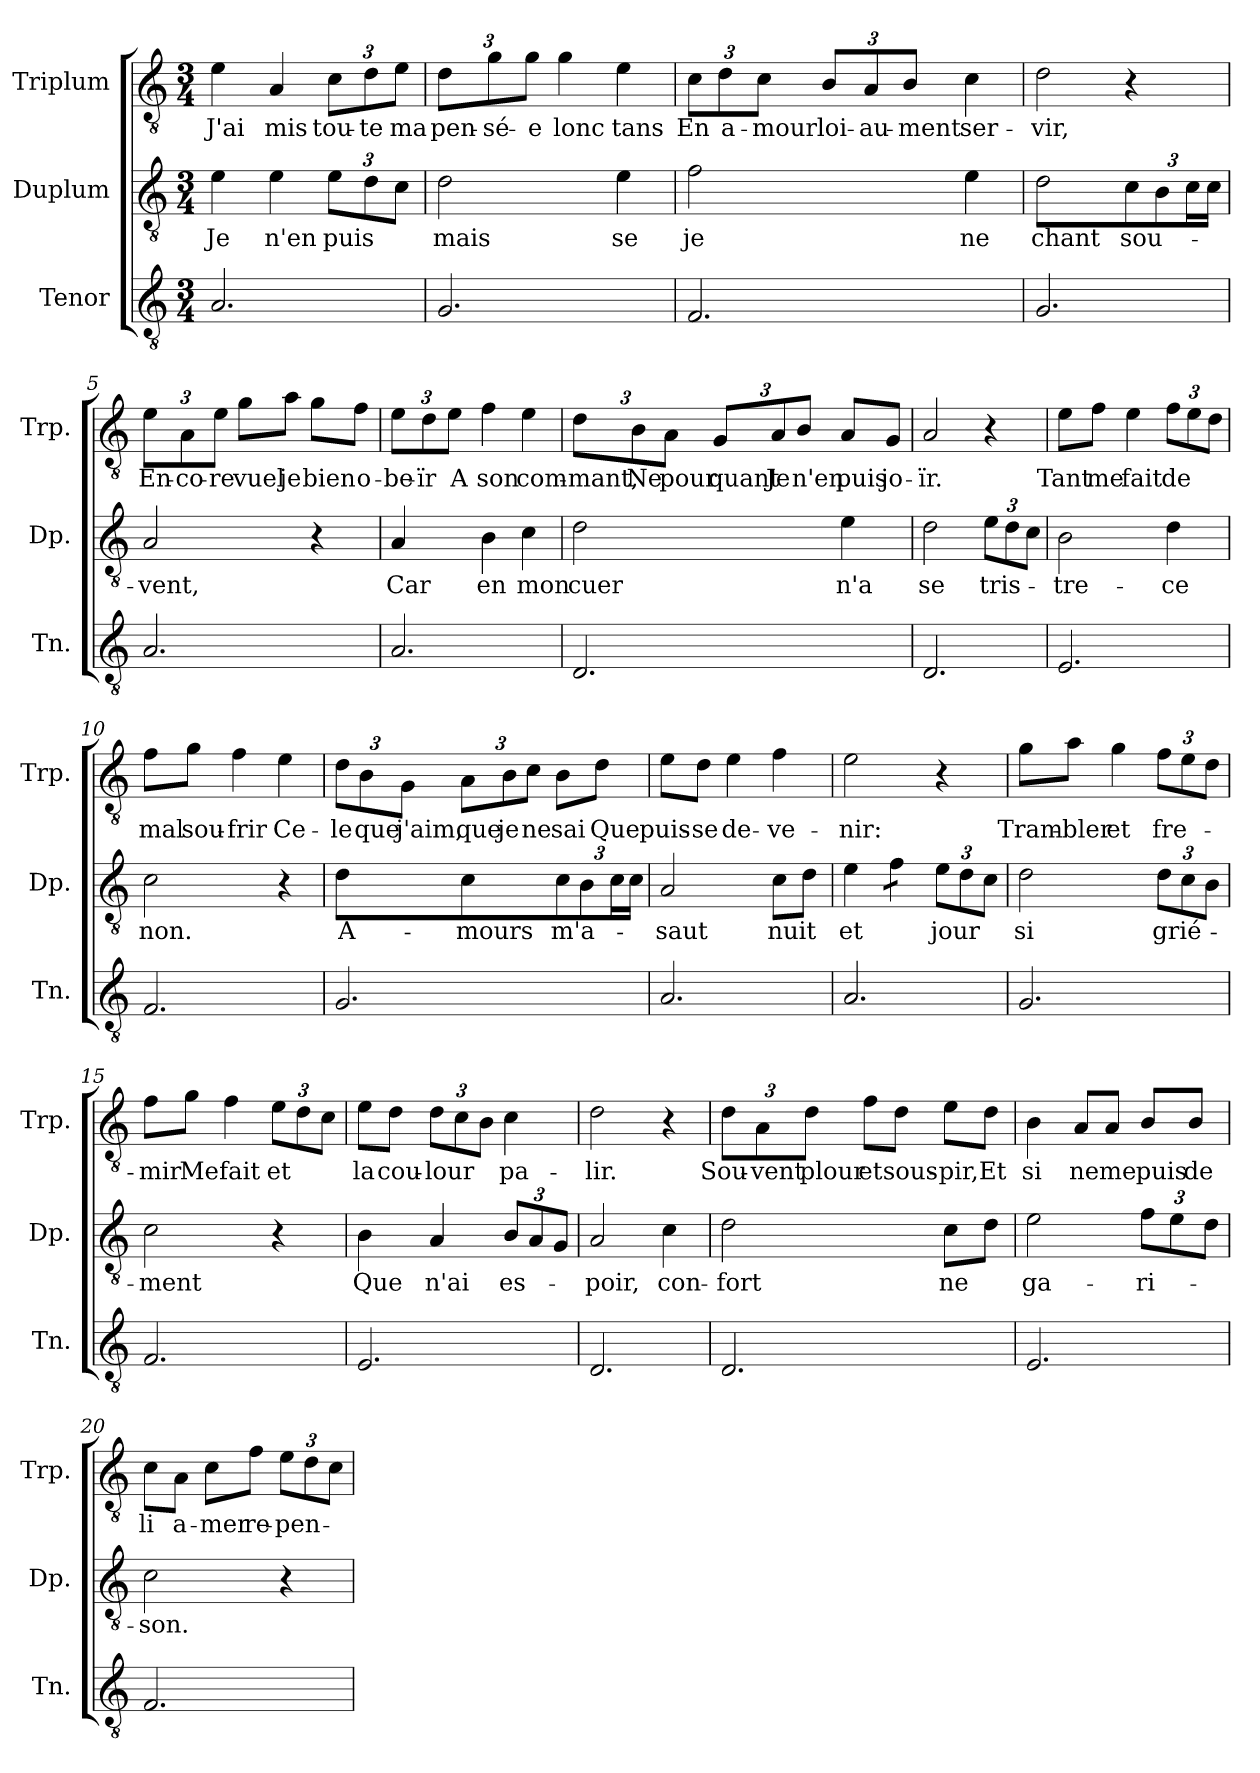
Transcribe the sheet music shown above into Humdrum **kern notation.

**kern	**kern	**text	**kern	**text
*part3	*part2	*part2	*part1	*part1
*staff3	*staff2	*staff2	*staff1	*staff1
*I"Tenor	*I"Duplum	*	*I"Triplum	*
*I'Tn.	*I'Dp.	*	*I'Trp.	*
*clefGv2	*clefGv2	*	*clefGv2	*
*k[]	*k[]	*	*k[]	*
*M3/4	*M3/4	*	*M3/4	*
=1	=1	=1	=1	=1
!	!	!LO:LY:b	!	!LO:LY:b
2.A/	4e\	Je	4e\	J'ai
!	!	!LO:LY:b	!	!LO:LY:b
.	4e\	n'en	4A/	mis
*	*Xbrackettup	*	*	*
!	!	!LO:LY:b	!	!
*	*	*	*Xbrackettup	*
!	!	!	!	!LO:LY:b
.	12e\L	puis	12c\L	tou-
!	!	!	!	!LO:LY:b
.	12d\	.	12d\	-te
!	!	!	!	!LO:LY:b
.	12c\J	.	12e\J	ma
=2	=2	=2	=2	=2
!	!	!LO:LY:b	!	!LO:LY:b
2.G/	2d\	mais	12d\L	pen-
!	!	!	!	!LO:LY:b
.	.	.	12g\	-sé-
!	!	!	!	!LO:LY:b
.	.	.	12g\J	-e
!	!	!	!	!LO:LY:b
.	.	.	4g\	lonc
!	!	!LO:LY:b	!	!LO:LY:b
.	4e\	se	4e\	tans
=3	=3	=3	=3	=3
!	!	!LO:LY:b	!	!LO:LY:b
2.F/	2f\	je	12c\L	En
!	!	!	!	!LO:LY:b
.	.	.	12d\	a-
!	!	!	!	!LO:LY:b
.	.	.	12c\J	-mour
!	!	!	!	!LO:LY:b
.	.	.	12B/L	loi-
!	!	!	!	!LO:LY:b
.	.	.	12A/	-au-
!	!	!	!	!LO:LY:b
.	.	.	12B/J	-ment
!	!	!LO:LY:b	!	!LO:LY:b
.	4e\	ne	4c\	ser-
=4	=4	=4	=4	=4
!	!	!LO:LY:b	!	!LO:LY:b
2.G/	2d\	chant	2d\	-vir,
!	!	!LO:LY:b	!	!
.	12c\L	sou-	4r	.
.	12B\	.	.	.
*	*tremolo	*	*	*
.	24c\	.	.	.
.	24c\JJ	.	.	.
*	*Xtremolo	*	*	*
!!LO:LB:g=z
=5	=5	=5	=5	=5
!	!	!LO:LY:b	!	!LO:LY:b
2.A/	2A/	-vent,	12e\L	En-
!	!	!	!	!LO:LY:b
.	.	.	12A\	-co-
!	!	!	!	!LO:LY:b
.	.	.	12e\J	-re
!	!	!	!	!LO:LY:b
.	.	.	8g\L	vuel
!	!	!	!	!LO:LY:b
.	.	.	8a\J	je
!	!	!	!	!LO:LY:b
.	4r	.	8g\L	bien
!	!	!	!	!LO:LY:b
.	.	.	8f\J	o-
=6	=6	=6	=6	=6
!	!	!LO:LY:b	!	!LO:LY:b
2.A/	4A/	Car	12e\L	-be-
!	!	!	!	!LO:LY:b
.	.	.	12d\	-ïr
!	!	!	!	!LO:LY:b
.	.	.	12e\J	A
!	!	!LO:LY:b	!	!LO:LY:b
.	4B\	en	4f\	son
!	!	!LO:LY:b	!	!LO:LY:b
.	4c\	mon	4e\	com-
=7	=7	=7	=7	=7
!	!	!LO:LY:b	!	!LO:LY:b
2.D/	2d\	cuer	12d\L	-mant,
!	!	!	!	!LO:LY:b
.	.	.	12B\	Ne
!	!	!	!	!LO:LY:b
.	.	.	12A\J	pour
!	!	!	!	!LO:LY:b
.	.	.	12G/L	quant
!	!	!	!	!LO:LY:b
.	.	.	12A/	Je
!	!	!	!	!LO:LY:b
.	.	.	12B/J	n'en
!	!	!LO:LY:b	!	!LO:LY:b
.	4e\	n'a	8A/L	puis
!	!	!	!	!LO:LY:b
.	.	.	8G/J	jo-
=8	=8	=8	=8	=8
!	!	!LO:LY:b	!	!LO:LY:b
2.D/	2d\	se	2A/	-ïr.
!	!	!LO:LY:b	!	!
.	12e\L	tris-	4r	.
.	12d\	.	.	.
.	12c\J	.	.	.
!!LO:LB:g=z
=9	=9	=9	=9	=9
!	!	!LO:LY:b	!	!LO:LY:b
2.E/	2B\	-tre-	8e\L	Tant
!	!	!	!	!LO:LY:b
.	.	.	8f\J	me
!	!	!	!	!LO:LY:b
.	.	.	4e\	fait
!	!	!LO:LY:b	!	!LO:LY:b
.	4d\	-ce	12f\L	de
.	.	.	12e\	.
.	.	.	12d\J	.
=10	=10	=10	=10	=10
!	!	!LO:LY:b	!	!LO:LY:b
2.F/	2c\	non.	8f\L	mal
!	!	!	!	!LO:LY:b
.	.	.	8g\J	sou-
!	!	!	!	!LO:LY:b
.	.	.	4f\	-frir
!	!	!	!	!LO:LY:b
.	4r	.	4e\	Ce-
=11	=11	=11	=11	=11
!	!	!LO:LY:b	!	!LO:LY:b
2.G/	4d\	A-	12d\L	-le
!	!	!	!	!LO:LY:b
.	.	.	12B\	que
!	!	!	!	!LO:LY:b
.	.	.	12G\J	j'aim,
!	!	!LO:LY:b	!	!LO:LY:b
.	4c\	-mours	12A\L	que
!	!	!	!	!LO:LY:b
.	.	.	12B\	je
!	!	!	!	!LO:LY:b
.	.	.	12c\J	ne
!	!	!LO:LY:b	!	!LO:LY:b
.	12c\L	m'a-	8B\L	sai
.	12B\	.	.	.
!	!	!	!	!LO:LY:b
.	.	.	8d\J	Que
*	*tremolo	*	*	*
.	24c\	.	.	.
.	24c\JJ	.	.	.
*	*Xtremolo	*	*	*
=12	=12	=12	=12	=12
!	!	!LO:LY:b	!	!LO:LY:b
2.A/	2A/	-saut	8e\L	puis-
!	!	!	!	!LO:LY:b
.	.	.	8d\J	-se
!	!	!	!	!LO:LY:b
.	.	.	4e\	de-
!	!	!LO:LY:b	!	!LO:LY:b
.	8c\L	nuit	4f\	-ve-
.	8d\J	.	.	.
=13	=13	=13	=13	=13
!	!	!LO:LY:b	!	!LO:LY:b
2.A/	4e\	et	2e\	-nir:
*	*tremolo	*	*	*
.	8f\L	.	.	.
.	8f\J	.	.	.
*	*Xtremolo	*	*	*
!	!	!LO:LY:b	!	!
.	12e\L	jour	4r	.
.	12d\	.	.	.
.	12c\J	.	.	.
!!LO:PB:g=z
=14	=14	=14	=14	=14
!	!	!LO:LY:b	!	!LO:LY:b
2.G/	2d\	si	8g\L	Tram-
!	!	!	!	!LO:LY:b
.	.	.	8a\J	-bler
!	!	!	!	!LO:LY:b
.	.	.	4g\	et
!	!	!LO:LY:b	!	!LO:LY:b
.	12d\L	grié-	12f\L	fre-
.	12c\	.	12e\	.
.	12B\J	.	12d\J	.
=15	=15	=15	=15	=15
!	!	!LO:LY:b	!	!LO:LY:b
2.F/	2c\	-ment	8f\L	-mir
!	!	!	!	!LO:LY:b
.	.	.	8g\J	Me
!	!	!	!	!LO:LY:b
.	.	.	4f\	fait
!	!	!	!	!LO:LY:b
.	4r	.	12e\L	et
.	.	.	12d\	.
.	.	.	12c\J	.
=16	=16	=16	=16	=16
!	!	!LO:LY:b	!	!LO:LY:b
2.E/	4B\	Que	8e\L	la
!	!	!	!	!LO:LY:b
.	.	.	8d\J	cou-
!	!	!LO:LY:b	!	!LO:LY:b
.	4A/	n'ai	12d\L	-lour
.	.	.	12c\	.
.	.	.	12B\J	.
!	!	!LO:LY:b	!	!LO:LY:b
.	12B/L	es-	4c\	pa-
.	12A/	.	.	.
.	12G/J	.	.	.
=17	=17	=17	=17	=17
!	!	!LO:LY:b	!	!LO:LY:b
2.D/	2A/	-poir,	2d\	-lir.
!	!	!LO:LY:b	!	!
.	4c\	con-	4r	.
!!LO:LB:g=z
=18	=18	=18	=18	=18
!	!	!LO:LY:b	!	!LO:LY:b
2.D/	2d\	-fort	12d\L	Sou-
!	!	!	!	!LO:LY:b
.	.	.	12A\	-vent
!	!	!	!	!LO:LY:b
.	.	.	12d\J	plour
!	!	!	!	!LO:LY:b
.	.	.	8f\L	et
!	!	!	!	!LO:LY:b
.	.	.	8d\J	sous-
!	!	!LO:LY:b	!	!LO:LY:b
.	8c\L	ne	8e\L	-pir,
!	!	!	!	!LO:LY:b
.	8d\J	.	8d\J	Et
=19	=19	=19	=19	=19
!	!	!LO:LY:b	!	!LO:LY:b
2.E/	2e\	ga-	4B\	si
!	!	!	!	!LO:LY:b
.	.	.	8A/L	ne
!	!	!	!	!LO:LY:b
.	.	.	8A/J	me
!	!	!LO:LY:b	!	!LO:LY:b
.	12f\L	-ri-	8B/L	puis
.	12e\	.	.	.
!	!	!	!	!LO:LY:b
.	.	.	8B/J	de
.	12d\J	.	.	.
=20	=20	=20	=20	=20
!	!	!LO:LY:b	!	!LO:LY:b
2.F/	2c\	-son.	8c\L	li
!	!	!	!	!LO:LY:b
.	.	.	8A\J	a-
!	!	!	!	!LO:LY:b
.	.	.	8c\L	-mer
!	!	!	!	!LO:LY:b
.	.	.	8f\J	re-
!	!	!	!	!LO:LY:b
.	4r	.	12e\L	-pen-
.	.	.	12d\	.
.	.	.	12c\J	.
=	=	=	=	=
*-	*-	*-	*-	*-
